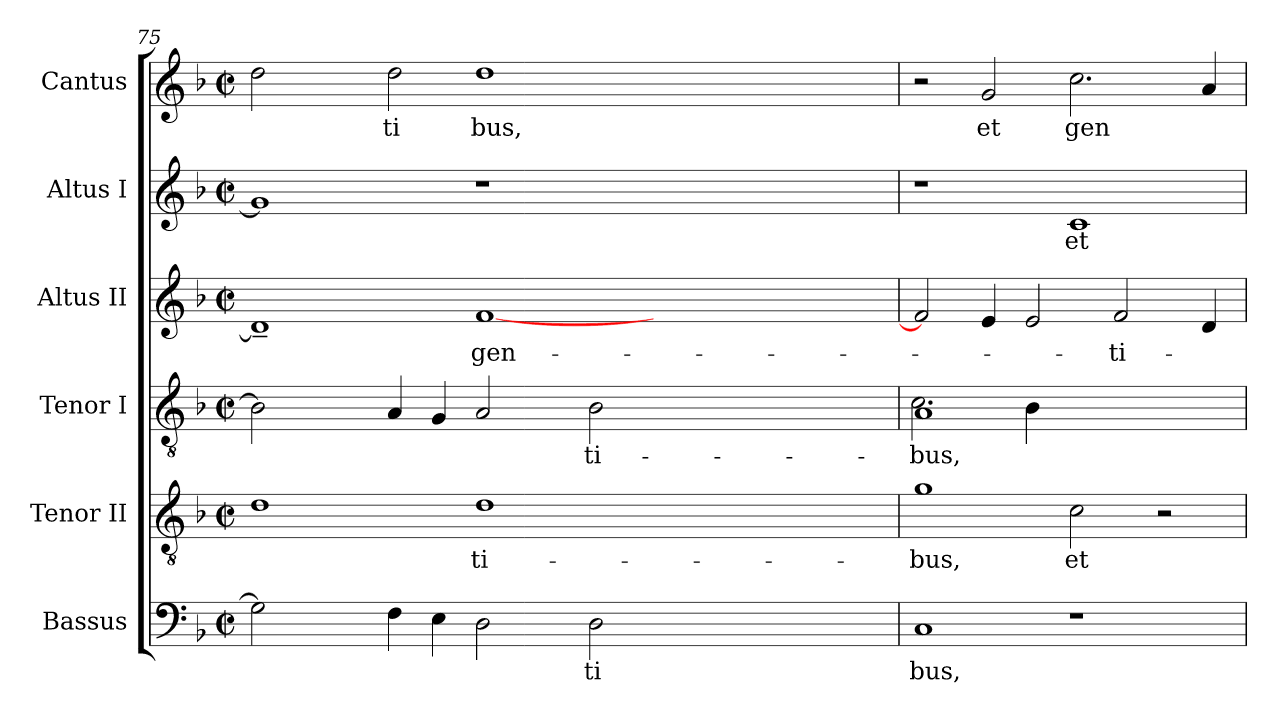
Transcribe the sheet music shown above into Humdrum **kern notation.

**kern	**text	**kern	**text	**kern	**text	**kern	**text	**kern	**text	**kern	**text
*part6	*part6	*part5	*part5	*part4	*part4	*part3	*part3	*part2	*part2	*part1	*part1
*staff6	*staff6	*staff5	*staff5	*staff4	*staff4	*staff3	*staff3	*staff2	*staff2	*staff1	*staff1
*I"Bassus	*	*I"Tenor II	*	*I"Tenor I	*	*I"Altus II	*	*I"Altus I	*	*I"Cantus	*
!!LO:PB:g=z
*clefF4	*	*clefGv2	*	*clefGv2	*	*clefG2	*	*clefG2	*	*clefG2	*
*k[b-]	*	*k[b-]	*	*k[b-]	*	*k[b-]	*	*k[b-]	*	*k[b-]	*
*F:	*	*F:	*	*F:	*	*F:	*	*F:	*	*F:	*
*M2/2	*	*M2/2	*	*M2/2	*	*M2/2	*	*M2/2	*	*M2/2	*
*met(c|)	*	*met(c|)	*	*met(c|)	*	*met(c|)	*	*met(c|)	*	*met(c|)	*
=75	=75	=75	=75	=75	=75	=75	=75	=75	=75	=75	=75
*	*	*^	*	*^	*	*	*	*	*	*^	*
2G\]	.	1d	4ryy	.	2B-\]	8ryy	.	1d~<]	.	1g]	.	2dd\	16ryy	.
.	.	.	.	.	.	.	.	.	.	.	.	.	64ryy	.
.	.	.	.	.	.	.	.	.	.	.	.	.	1ryy	.
.	.	.	.	.	.	64ryy	.	.	.	.	.	.	.	.
.	.	.	.	.	.	1ryy	.	.	.	.	.	.	.	.
.	.	.	16..ryy	.	.	.	.	.	.	.	.	.	.	.
.	.	.	1ryy	.	.	.	.	.	.	.	.	.	.	.
!	!	!	!	!	!	!	!	!	!	!	!	!	!	!LO:LY:b:cj
4F\	.	.	.	.	4A/	.	.	.	.	.	.	2dd\	.	ti
4E\	.	.	.	.	4G/	.	.	.	.	.	.	.	.	.
!	!	!	!	!LO:LY:b:cj	!	!	!	!	!LO:LY:b	!LO:N:vis=1	!	!	!	!LO:LY:b:cj
2D\	.	1d	.	ti-	2A/	.	.	[<1f	gen-	0r	.	1dd	.	bus,
.	.	.	.	.	.	.	.	.	.	.	.	.	1ryy	.
.	.	.	.	.	.	1ryy	.	.	.	.	.	.	.	.
.	.	.	1ryy	.	.	.	.	.	.	.	.	.	.	.
!	!LO:LY:b:cj	!	!	!	!	!	!LO:LY:b:cj	!	!	!	!	!	!	!
2D\	ti	.	.	.	2B-\	.	ti-	.	.	.	.	.	.	.
1ryy	.	1ryy	.	.	1ryy	.	.	1ryy	.	.	.	1ryy	.	.
.	.	.	.	.	.	.	.	.	.	.	.	.	2ryy	.
.	.	.	.	.	.	2ryy	.	.	.	.	.	.	.	.
.	.	.	2ryy	.	.	.	.	.	.	.	.	.	.	.
.	.	.	.	.	.	.	.	.	.	.	.	.	4ryy	.
.	.	.	.	.	.	4ryy	.	.	.	.	.	.	.	.
.	.	.	.	.	.	.	.	.	.	.	.	.	8ryy	.
.	.	.	8ryy	.	.	.	.	.	.	.	.	.	.	.
.	.	.	.	.	.	16..ryy	.	.	.	.	.	.	.	.
.	.	.	.	.	.	.	.	.	.	.	.	.	32.ryy	.
.	.	.	64ryy	.	.	.	.	.	.	.	.	.	.	.
=76	=76	=76	=76	=76	=76	=76	=76	=76	=76	=76	=76	=76	=76	=76
!	!LO:LY:b:cj	!	!	!LO:LY:b:cj	!	!	!LO:LY:b	!	!	!	!	!	!	!
*	*	*v	*v	*	*	*	*	*	*	*	*	*v	*v	*
1C	bus,	1g	-bus,	1A	2.c\	-bus,	2f/]	.	1r	.	2r	.
!	!	!	!	!	!	!	!	!	!	!	!	!LO:LY:b:cj
.	.	.	.	.	.	.	4e/	.	.	.	2g/	et
.	.	.	.	.	4B-\	.	2e/	.	.	.	.	.
!	!	!	!LO:LY:b:cj	!	!	!	!	!	!	!LO:LY:b:cj	!	!LO:LY:b
1r	.	2c\	et	1ryy	1ryy	.	.	.	1c	et	2.cc\	gen
!	!	!	!	!	!	!	!	!LO:LY:b:cj	!	!	!	!
.	.	.	.	.	.	.	2f/	-ti-	.	.	.	.
.	.	2r	.	.	.	.	.	.	.	.	.	.
.	.	.	.	.	.	.	4d/	.	.	.	4a/	.
*	*	*	*	*v	*v	*	*	*	*	*	*	*
=	=	=	=	=	=	=	=	=	=	=	=
*-	*-	*-	*-	*-	*-	*-	*-	*-	*-	*-	*-
